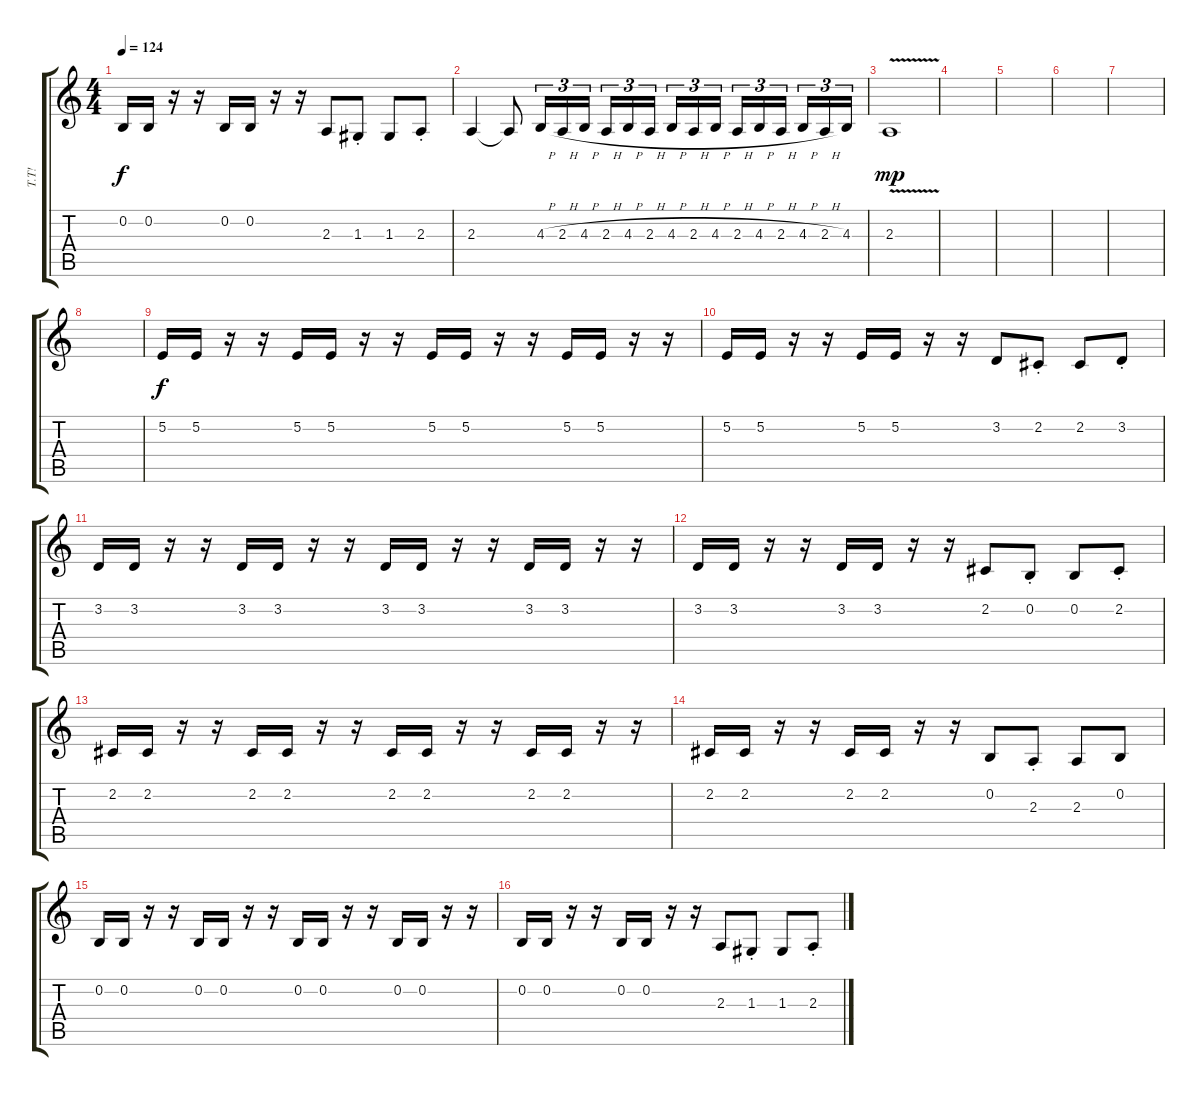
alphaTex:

\track ("T.T!" "T.T!") {instrument piccolo}
\staff {score tabs}
\tuning (E4 B3 G3 D3 A2 E2) {hide}
\ts (4 4)
\tempo 124
\clef g2
\ks c
0.2.16{dy f} 0.2.16 r.16 r.16 0.2.16 0.2.16 r.16 r.16 2.3.8 1.3{st}.8 1.3.8 2.3{st}.8 |
2.3.4 2.3{t}.8 4.3{h}.16{tu (3 2)} 2.3{h}.16{tu (3 2)} 4.3{h}.16{tu (3 2)} 2.3{h}.16{tu (3 2)} 4.3{h}.16{tu (3 2)} 2.3{h}.16{tu (3 2) beam splitsecondary} 4.3{h}.16{tu (3 2)} 2.3{h}.16{tu (3 2)} 4.3{h}.16{tu (3 2)} 2.3{h}.16{tu (3 2)} 4.3{h}.16{tu (3 2)} 2.3{h}.16{tu (3 2) beam splitsecondary} 4.3{h}.16{tu (3 2)} 2.3{h}.16{tu (3 2)} 4.3.16{tu (3 2)} |
2.3{v}.1{dy mp} |
|
|
|
|
|
5.2.16{dy f} 5.2.16 r.16 r.16 5.2.16 5.2.16 r.16 r.16 5.2.16 5.2.16 r.16 r.16 5.2.16 5.2.16 r.16 r.16 |
5.2.16 5.2.16 r.16 r.16 5.2.16 5.2.16 r.16 r.16 3.2.8 2.2{st}.8 2.2.8 3.2{st}.8 |
3.2.16 3.2.16 r.16 r.16 3.2.16 3.2.16 r.16 r.16 3.2.16 3.2.16 r.16 r.16 3.2.16 3.2.16 r.16 r.16 |
3.2.16 3.2.16 r.16 r.16 3.2.16 3.2.16 r.16 r.16 2.2.8 0.2{st}.8 0.2.8 2.2{st}.8 |
2.2.16 2.2.16 r.16 r.16 2.2.16 2.2.16 r.16 r.16 2.2.16 2.2.16 r.16 r.16 2.2.16 2.2.16 r.16 r.16 |
2.2.16 2.2.16 r.16 r.16 2.2.16 2.2.16 r.16 r.16 0.2.8 2.3{st}.8 2.3.8 0.2.8 |
0.2.16 0.2.16 r.16 r.16 0.2.16 0.2.16 r.16 r.16 0.2.16 0.2.16 r.16 r.16 0.2.16 0.2.16 r.16 r.16 |
0.2.16 0.2.16 r.16 r.16 0.2.16 0.2.16 r.16 r.16 2.3.8 1.3{st}.8 1.3.8 2.3{st}.8
